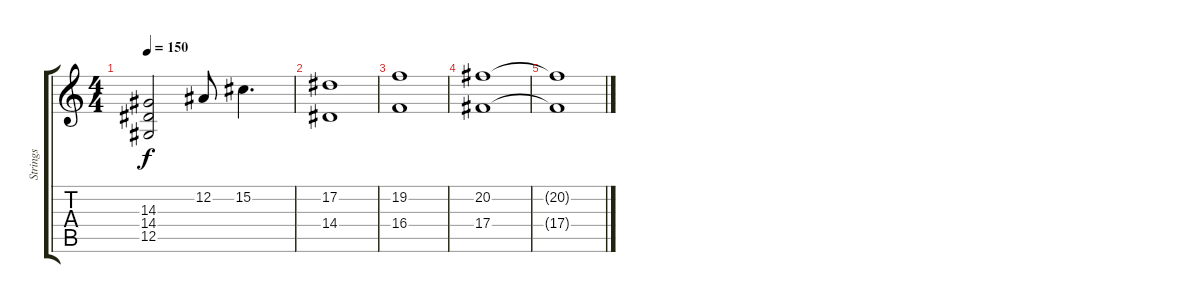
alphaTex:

\track ("Strings" "Strings") {instrument stringensemble1}
\staff {score tabs}
\tuning (Eb4 Bb3 Gb3 Db3 Ab2 Eb2) {hide}
\ts (4 4)
\tempo 150
\clef g2
\ks c
(14.3 14.4 12.5).2{dy f} 12.2.8 15.2.4{d} |
(17.2 14.4).1{volume 6} |
(19.2 16.4).1 |
(20.2 17.4).1{volume 4} |
(20.2{t} 17.4{t}).1
